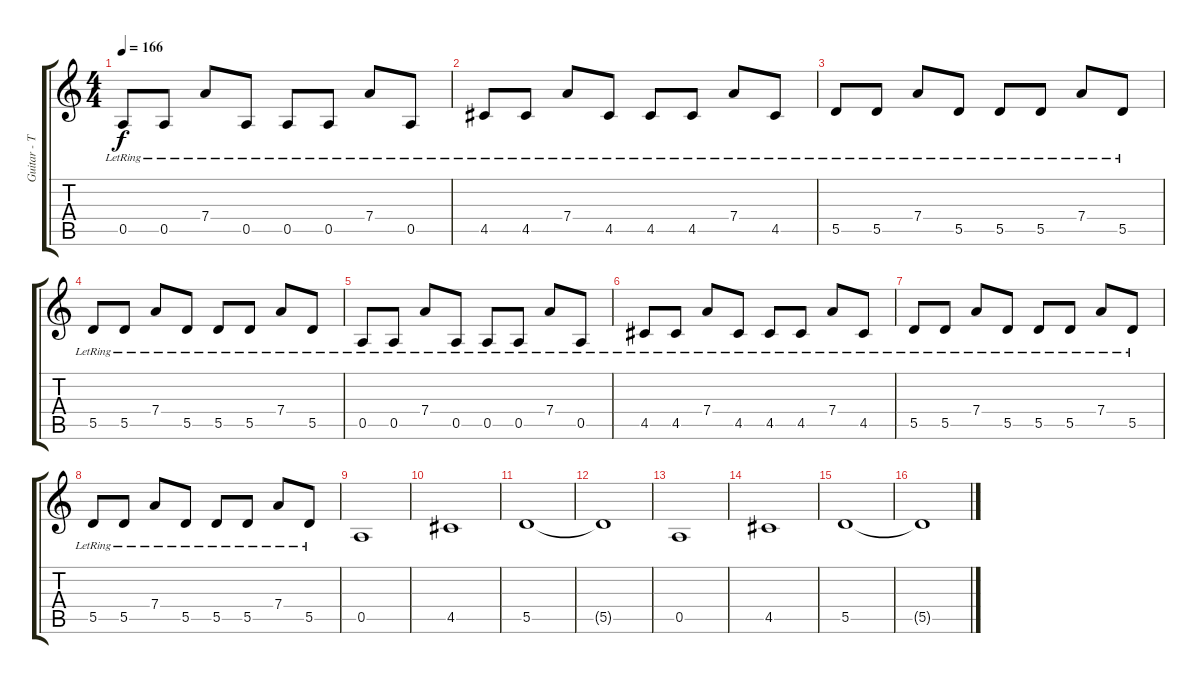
\track ("Guitar - Tom DeLonge" "Guitar - T") {instrument electricguitarclean}
\staff {score tabs}
\tuning (E4 B3 G3 D3 A2 E2) {hide}
\ts (4 4)
\tempo 166
\clef g2
\ks c
0.5{lr}.8{dy f} 0.5{lr}.8 7.4{lr}.8 0.5{lr}.8 0.5{lr}.8 0.5{lr}.8 7.4{lr}.8 0.5{lr}.8 |
4.5{lr}.8 4.5{lr}.8 7.4{lr}.8 4.5{lr}.8 4.5{lr}.8 4.5{lr}.8 7.4{lr}.8 4.5{lr}.8 |
5.5{lr}.8 5.5{lr}.8 7.4{lr}.8 5.5{lr}.8 5.5{lr}.8 5.5{lr}.8 7.4{lr}.8 5.5{lr}.8 |
5.5{lr}.8 5.5{lr}.8 7.4{lr}.8 5.5{lr}.8 5.5{lr}.8 5.5{lr}.8 7.4{lr}.8 5.5{lr}.8 |
0.5{lr}.8 0.5{lr}.8 7.4{lr}.8 0.5{lr}.8 0.5{lr}.8 0.5{lr}.8 7.4{lr}.8 0.5{lr}.8 |
4.5{lr}.8 4.5{lr}.8 7.4{lr}.8 4.5{lr}.8 4.5{lr}.8 4.5{lr}.8 7.4{lr}.8 4.5{lr}.8 |
5.5{lr}.8 5.5{lr}.8 7.4{lr}.8 5.5{lr}.8 5.5{lr}.8 5.5{lr}.8 7.4{lr}.8 5.5{lr}.8 |
5.5{lr}.8 5.5{lr}.8 7.4{lr}.8 5.5{lr}.8 5.5{lr}.8 5.5{lr}.8 7.4{lr}.8 5.5{lr}.8 |
0.5.1 |
4.5.1 |
5.5.1 |
5.5{t}.1 |
0.5.1 |
4.5.1 |
5.5.1 |
5.5{t}.1
